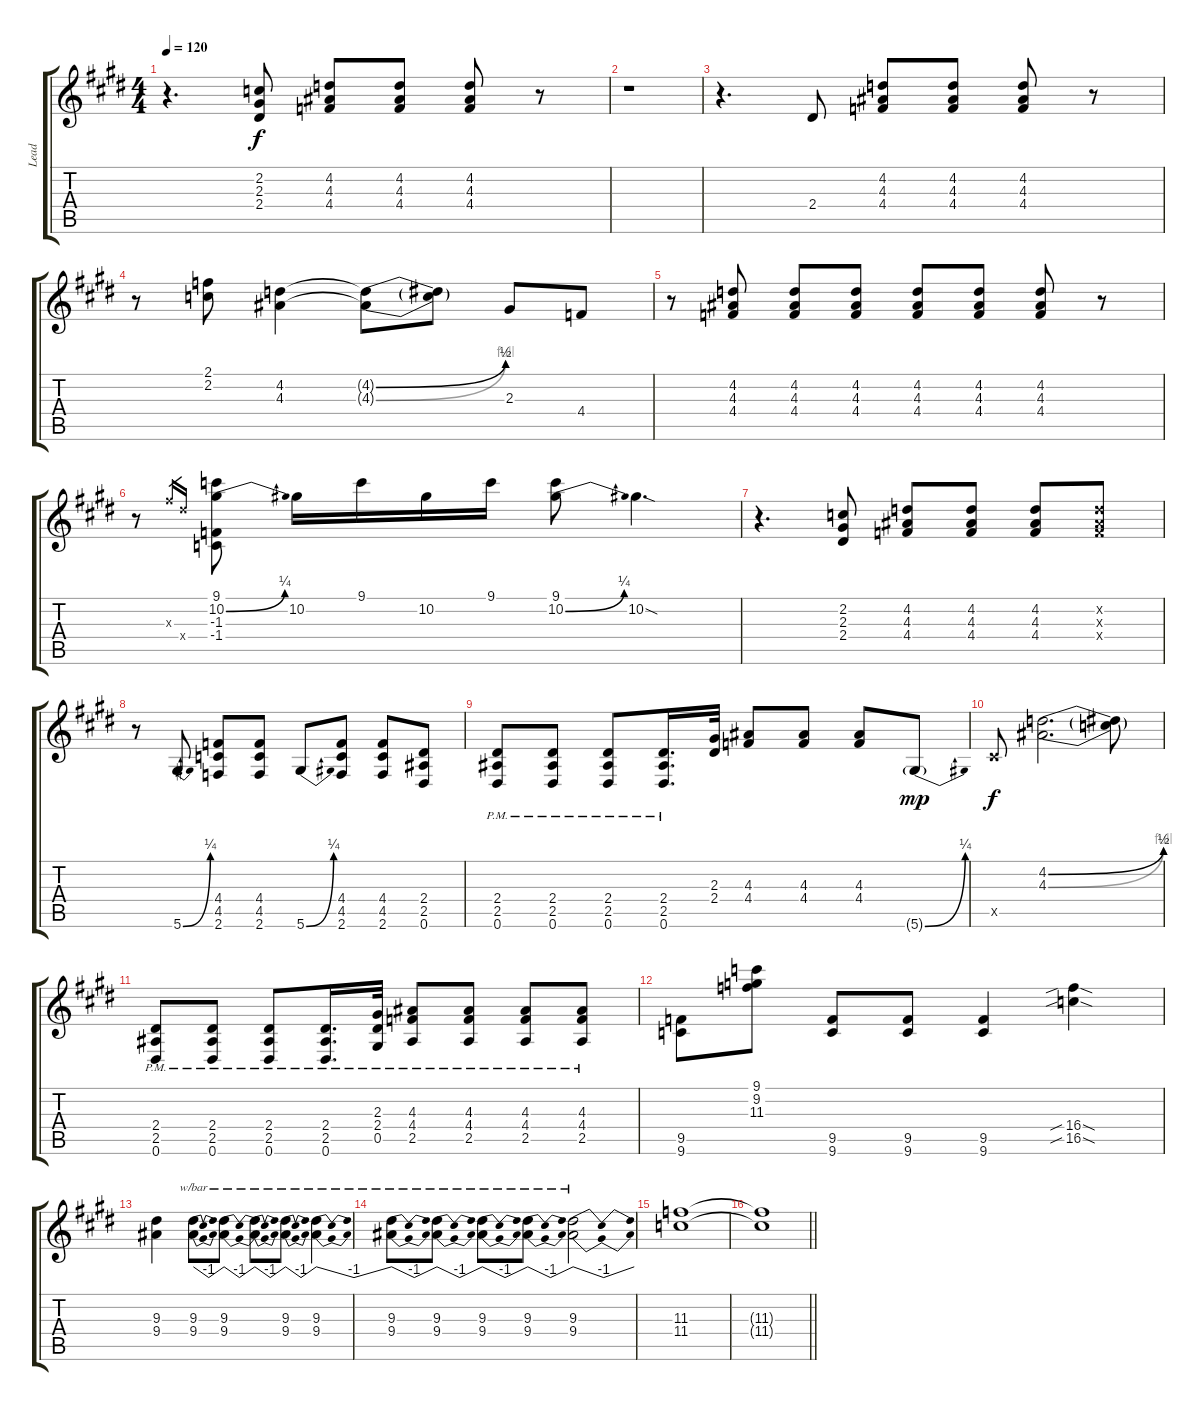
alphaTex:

\track ("Lead" "Lead") {instrument distortionguitar}
\staff {score tabs}
\tuning (Eb4 Bb3 Gb3 Db3 Ab2 Eb2) {hide}
\ts (4 4)
\tempo 120
\clef g2
\ks c#minor
r.4{d dy f} (2.2 2.3 2.4).8 (4.2 4.3 4.4).8 (4.2 4.3 4.4).8 (4.2 4.3 4.4).8 r.8 |
\ks e
r.1 |
\ks c#minor
r.4{d} 2.4.8 (4.2 4.3 4.4).8 (4.2 4.3 4.4).8 (4.2 4.3 4.4).8 r.8 |
\ks e
r.8 (2.1 2.2).8 (4.2 4.3).4 (4.2{be (bend 0 0 60 2) t} 4.3{be (bend 0 0 60 4) t}).8 (4.2{t} 4.3{t}).8 2.3.8 4.4.8 |
\ks c#minor
r.8 (4.2 4.3 4.4).8 (4.2 4.3 4.4).8 (4.2 4.3 4.4).8 (4.2 4.3 4.4).8 (4.2 4.3 4.4).8 (4.2 4.3 4.4).8 r.8 |
\ks e
r.8 12.3{x}.16{gr} 14.4{x}.16{gr} (9.1 10.2{be (bend 0 0 60 1)} -1.3 -1.4).8 10.2.16 9.1.16 10.2.16 9.1.16 (9.1 10.2{be (bend 0 0 60 1)}).8 10.2{sod}.4{d} |
\ks c#minor
r.4{d} (2.2 2.3 2.4).8 (4.2 4.3 4.4).8 (4.2 4.3 4.4).8 (4.2 4.3 4.4).8 (4.2{x} 4.3{x} 4.4{x}).8 |
\ks e
r.8 5.6{be (bend 0 0 60 1)}.8 (4.4 4.5 2.6).8 (4.4 4.5 2.6).8 5.6{be (bend 0 0 60 1)}.8 (4.4 4.5 2.6).8 (4.4 4.5 2.6).8 (2.4 2.5 0.6).8 |
\ks c#minor
(2.4{pm} 2.5{pm} 0.6{pm}).8 (2.4{pm} 2.5{pm} 0.6{pm}).8 (2.4{pm} 2.5{pm} 0.6{pm}).8 (2.4{pm} 2.5{pm} 0.6{pm}).16{d} (2.3 2.4).32 (4.3 4.4).8 (4.3 4.4).8 (4.3 4.4).8 5.6{be (bend 0 0 60 1) g}.8{dy mp} |
\ks e
5.5{x}.8{dy f} (4.2{be (bend 0 0 60 2)} 4.3{be (bend 0 0 60 4)}).2{d} (4.2{t} 4.3{t}).8 |
\ks c#minor
(2.4{pm} 2.5{pm} 0.6{pm}).8 (2.4{pm} 2.5{pm} 0.6{pm}).8 (2.4{pm} 2.5{pm} 0.6{pm}).8 (2.4{pm} 2.5{pm} 0.6{pm}).16{d} (2.3{pm} 2.4{pm} 0.5{pm}).32 (4.3{pm} 4.4{pm} 2.5{pm}).8 (4.3{pm} 4.4{pm} 2.5{pm}).8 (4.3{pm} 4.4{pm} 2.5{pm}).8 (4.3{pm} 4.4{pm} 2.5{pm}).8 |
\ks e
(9.5 9.6).8 (9.1 9.2 11.3).8 (9.5 9.6).8 (9.5 9.6).8 (9.5 9.6).4 (16.4{sib sod} 16.5{sib sod}).4 |
(9.3 9.4).4 (9.3 9.4).8{tbe (dip default 0 0 30 -4 60 0)} (9.3 9.4).8{tbe (dip default 0 0 30 -4 60 0)} (9.3{t} 9.4{t}).8{tbe (dip default 0 0 30 -4 60 0)} (9.3 9.4).8{tbe (dip default 0 0 30 -4 60 0)} (9.3 9.4).4{tbe (dip default 0 0 30 -4 60 0)} |
(9.3 9.4).8{tbe (dip default 0 0 30 -4 60 0)} (9.3 9.4).8{tbe (dip default 0 0 30 -4 60 0)} (9.3 9.4).8{tbe (dip default 0 0 30 -4 60 0)} (9.3 9.4).8{tbe (dip default 0 0 30 -4 60 0)} (9.3 9.4).2{tbe (dip default 0 0 30 -4 60 0)} |
(11.3 11.4).1 |
\barLineRight lightlight
\ks c#minor
(11.3{t} 11.4{t}).1
